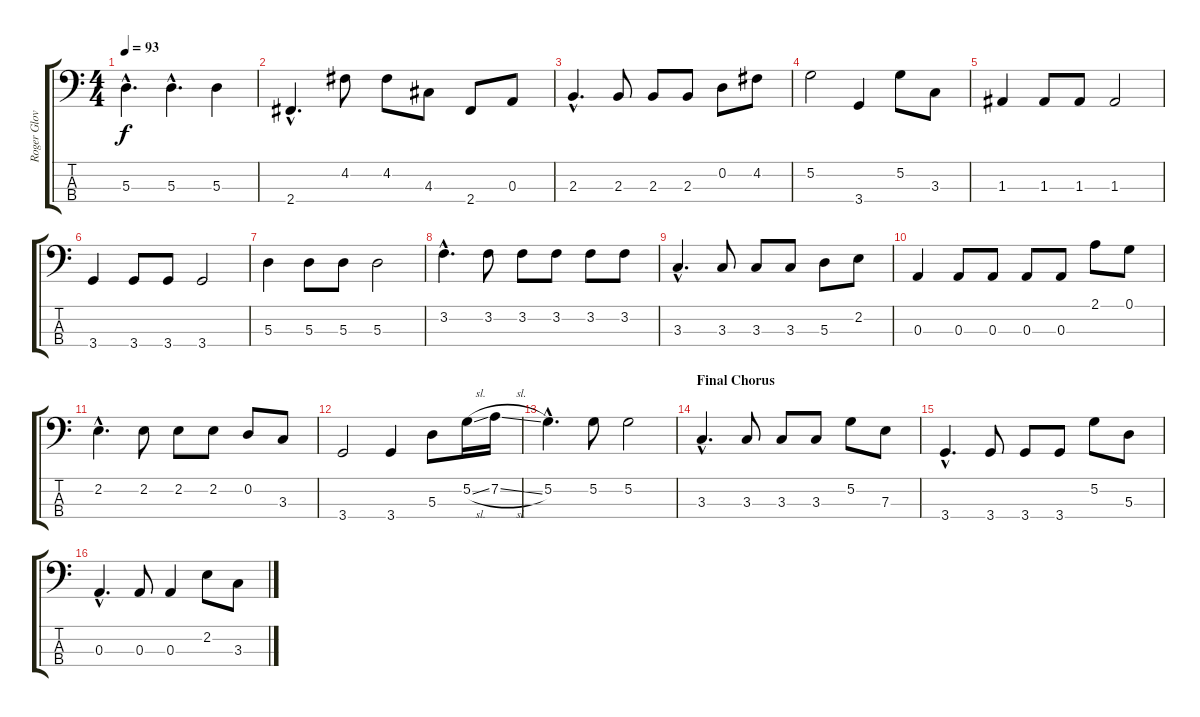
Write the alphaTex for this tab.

\track ("Roger Glover (bass guitar)" "Roger Glov") {instrument electricbassfinger}
\staff {score tabs}
\tuning (G2 D2 A1 E1) {hide}
\ts (4 4)
\tempo 93
\clef f4
\ks c
5.3{hac}.4{d dy f} 5.3{hac}.4{d} 5.3.4 |
2.4{hac}.4{d} 4.2.8 4.2.8 4.3.8 2.4.8 0.3.8 |
2.3{hac}.4{d} 2.3.8 2.3.8 2.3.8 0.2.8 4.2.8 |
5.2.2 3.4.4 5.2.8 3.3.8 |
1.3.4 1.3.8 1.3.8 1.3.2 |
3.4.4 3.4.8 3.4.8 3.4.2 |
5.3.4 5.3.8 5.3.8 5.3.2 |
3.2{hac}.4{d} 3.2.8 3.2.8 3.2.8 3.2.8 3.2.8 |
3.3{hac}.4{d} 3.3.8 3.3.8 3.3.8 5.3.8 2.2.8 |
0.3.4 0.3.8 0.3.8 0.3.8 0.3.8 2.1.8 0.1.8 |
2.2{hac}.4{d} 2.2.8 2.2.8 2.2.8 0.2.8 3.3.8 |
3.4.2 3.4.4 5.3.8 5.2{sl}.16 7.2{sl}.16 |
5.2{hac}.4{d} 5.2.8 5.2.2 |
\section ("" "Final Chorus")
3.3{hac}.4{d} 3.3.8 3.3.8 3.3.8 5.2.8 7.3.8 |
3.4{hac}.4{d} 3.4.8 3.4.8 3.4.8 5.2.8 5.3.8 |
0.3{hac}.4{d} 0.3.8 0.3.4 2.2.8 3.3.8
